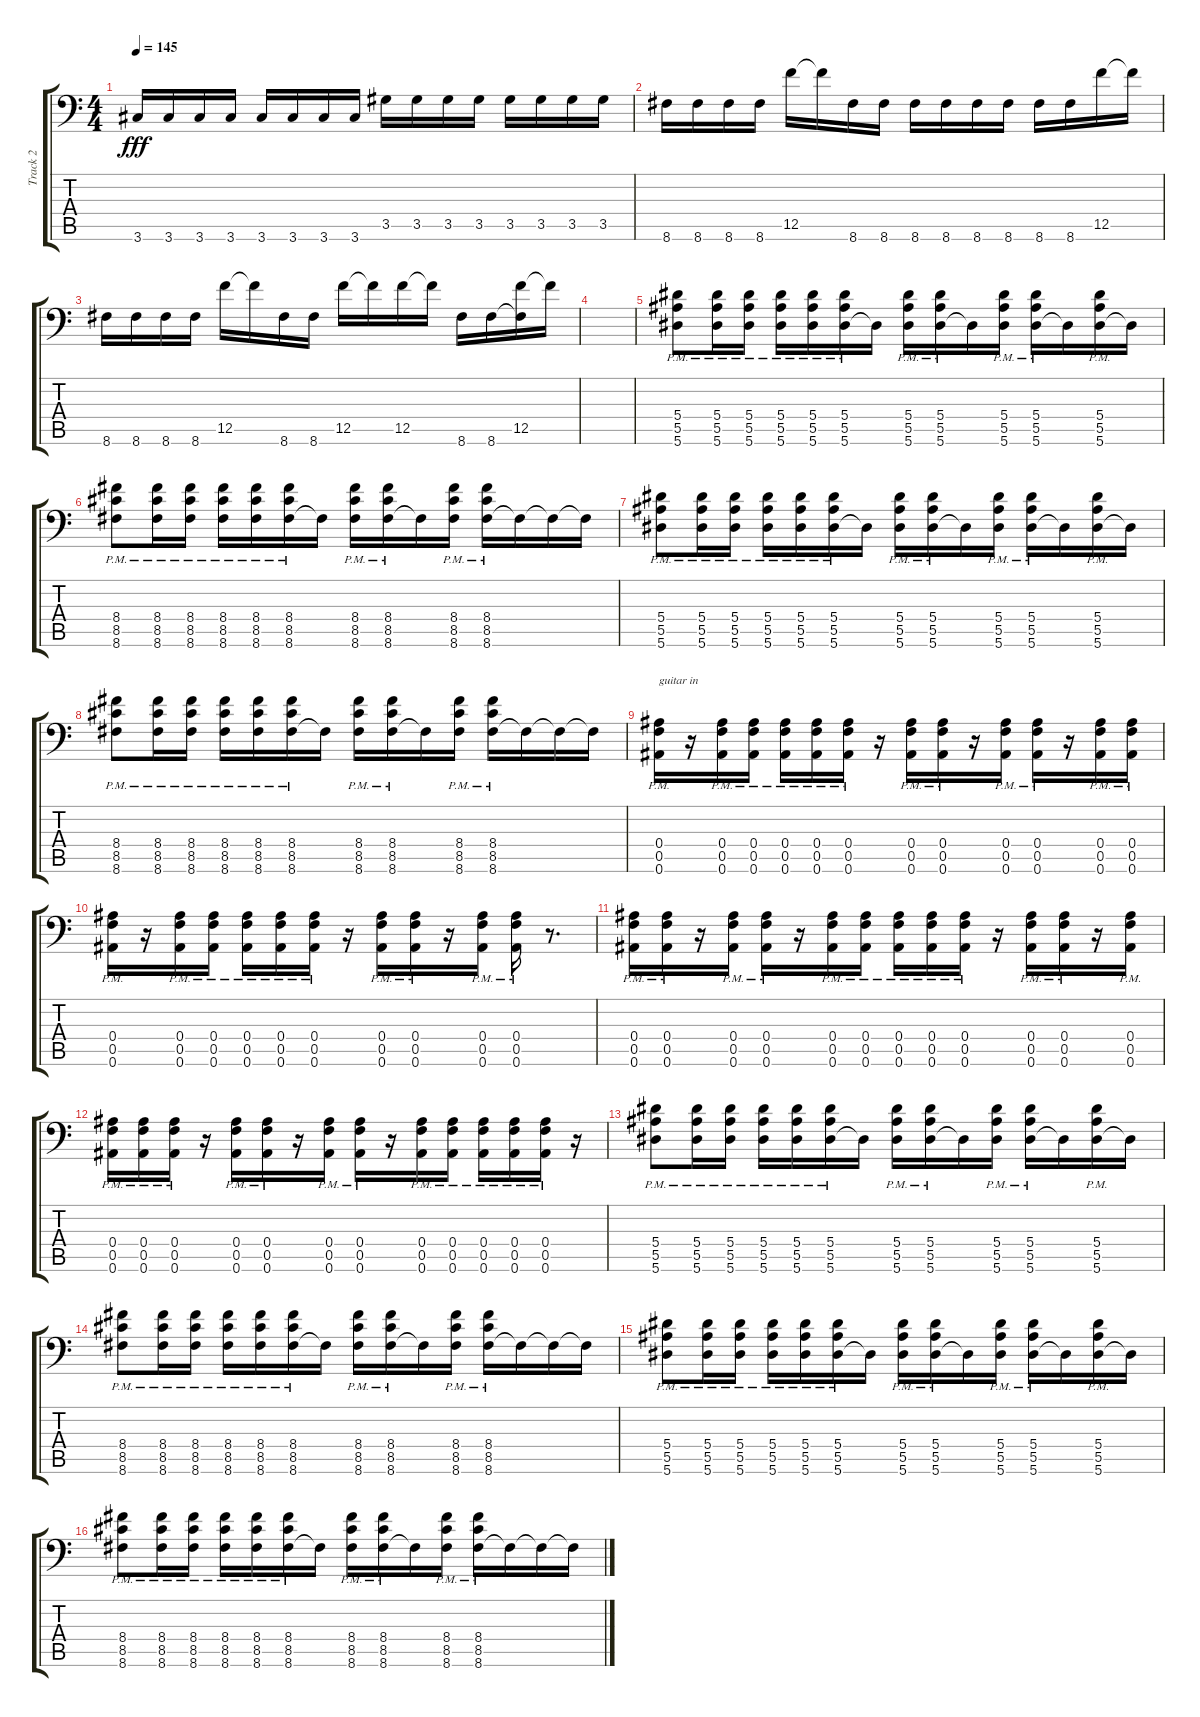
\track ("Track 2" "Track 2") {instrument distortionguitar}
\staff {score tabs}
\tuning (C4 G3 Eb3 Bb2 F2 Bb1) {hide}
\ts (4 4)
\tempo 145
\clef f4
\ks c
3.6.16{dy fff} 3.6.16 3.6.16 3.6.16 3.6.16 3.6.16 3.6.16 3.6.16 3.5.16 3.5.16 3.5.16 3.5.16 3.5.16 3.5.16 3.5.16 3.5.16 |
8.6.16 8.6.16 8.6.16 8.6.16 12.5.16 12.5{t}.16 8.6.16 8.6.16 8.6.16 8.6.16 8.6.16 8.6.16 8.6.16 8.6.16 12.5.16 12.5{t}.16 |
8.6.16 8.6.16 8.6.16 8.6.16 12.5.16 12.5{t}.16 8.6.16 8.6.16 12.5.16 12.5{t}.16 12.5.16 12.5{t}.16 8.6.16 8.6.16 (12.5 8.6{t}).16 12.5{t}.16 |
|
(5.4{pm} 5.5{pm} 5.6{pm}).8 (5.4{pm} 5.5{pm} 5.6{pm}).16 (5.4{pm} 5.5{pm} 5.6{pm}).16 (5.4{pm} 5.5{pm} 5.6{pm}).16 (5.4{pm} 5.5{pm} 5.6{pm}).16 (5.4{pm} 5.5{pm} 5.6{pm}).16 5.6{t}.16 (5.4{pm} 5.5{pm} 5.6{pm}).16 (5.4{pm} 5.5{pm} 5.6{pm}).16 5.6{t}.16 (5.4{pm} 5.5{pm} 5.6{pm}).16 (5.4{pm} 5.5{pm} 5.6{pm}).16 5.6{t}.16 (5.4{pm} 5.5{pm} 5.6{pm}).16 5.6{t}.16 |
(8.4{pm} 8.5{pm} 8.6{pm}).8 (8.4{pm} 8.5{pm} 8.6{pm}).16 (8.4{pm} 8.5{pm} 8.6{pm}).16 (8.4{pm} 8.5{pm} 8.6{pm}).16 (8.4{pm} 8.5{pm} 8.6{pm}).16 (8.4{pm} 8.5{pm} 8.6{pm}).16 8.6{t}.16 (8.4{pm} 8.5{pm} 8.6{pm}).16 (8.4{pm} 8.5{pm} 8.6{pm}).16 8.6{t}.16 (8.4{pm} 8.5{pm} 8.6{pm}).16 (8.4{pm} 8.5{pm} 8.6{pm}).16 8.6{t}.16 8.6{t}.16 8.6{t}.16 |
(5.4{pm} 5.5{pm} 5.6{pm}).8 (5.4{pm} 5.5{pm} 5.6{pm}).16 (5.4{pm} 5.5{pm} 5.6{pm}).16 (5.4{pm} 5.5{pm} 5.6{pm}).16 (5.4{pm} 5.5{pm} 5.6{pm}).16 (5.4{pm} 5.5{pm} 5.6{pm}).16 5.6{t}.16 (5.4{pm} 5.5{pm} 5.6{pm}).16 (5.4{pm} 5.5{pm} 5.6{pm}).16 5.6{t}.16 (5.4{pm} 5.5{pm} 5.6{pm}).16 (5.4{pm} 5.5{pm} 5.6{pm}).16 5.6{t}.16 (5.4{pm} 5.5{pm} 5.6{pm}).16 5.6{t}.16 |
(8.4{pm} 8.5{pm} 8.6{pm}).8 (8.4{pm} 8.5{pm} 8.6{pm}).16 (8.4{pm} 8.5{pm} 8.6{pm}).16 (8.4{pm} 8.5{pm} 8.6{pm}).16 (8.4{pm} 8.5{pm} 8.6{pm}).16 (8.4{pm} 8.5{pm} 8.6{pm}).16 8.6{t}.16 (8.4{pm} 8.5{pm} 8.6{pm}).16 (8.4{pm} 8.5{pm} 8.6{pm}).16 8.6{t}.16 (8.4{pm} 8.5{pm} 8.6{pm}).16 (8.4{pm} 8.5{pm} 8.6{pm}).16 8.6{t}.16 8.6{t}.16 8.6{t}.16 |
(0.4{pm} 0.5{pm} 0.6{pm}).16{txt "guitar in"} r.16 (0.4{pm} 0.5{pm} 0.6{pm}).16 (0.4{pm} 0.5{pm} 0.6{pm}).16 (0.4{pm} 0.5{pm} 0.6{pm}).16 (0.4{pm} 0.5{pm} 0.6{pm}).16 (0.4{pm} 0.5{pm} 0.6{pm}).16 r.16 (0.4{pm} 0.5{pm} 0.6{pm}).16 (0.4{pm} 0.5{pm} 0.6{pm}).16 r.16 (0.4{pm} 0.5{pm} 0.6{pm}).16 (0.4{pm} 0.5{pm} 0.6{pm}).16 r.16 (0.4{pm} 0.5{pm} 0.6{pm}).16 (0.4{pm} 0.5{pm} 0.6{pm}).16 |
(0.4{pm} 0.5{pm} 0.6{pm}).16 r.16 (0.4{pm} 0.5{pm} 0.6{pm}).16 (0.4{pm} 0.5{pm} 0.6{pm}).16 (0.4{pm} 0.5{pm} 0.6{pm}).16 (0.4{pm} 0.5{pm} 0.6{pm}).16 (0.4{pm} 0.5{pm} 0.6{pm}).16 r.16 (0.4{pm} 0.5{pm} 0.6{pm}).16 (0.4{pm} 0.5{pm} 0.6{pm}).16 r.16 (0.4{pm} 0.5{pm} 0.6{pm}).16 (0.4{pm} 0.5{pm} 0.6{pm}).16 r.8{d} |
(0.4{pm} 0.5{pm} 0.6{pm}).16 (0.4{pm} 0.5{pm} 0.6{pm}).16 r.16 (0.4{pm} 0.5{pm} 0.6{pm}).16 (0.4{pm} 0.5{pm} 0.6{pm}).16 r.16 (0.4{pm} 0.5{pm} 0.6{pm}).16 (0.4{pm} 0.5{pm} 0.6{pm}).16 (0.4{pm} 0.5{pm} 0.6{pm}).16 (0.4{pm} 0.5{pm} 0.6{pm}).16 (0.4{pm} 0.5{pm} 0.6{pm}).16 r.16 (0.4{pm} 0.5{pm} 0.6{pm}).16 (0.4{pm} 0.5{pm} 0.6{pm}).16 r.16 (0.4{pm} 0.5{pm} 0.6{pm}).16 |
(0.4{pm} 0.5{pm} 0.6{pm}).16 (0.4{pm} 0.5{pm} 0.6{pm}).16 (0.4{pm} 0.5{pm} 0.6{pm}).16 r.16 (0.4{pm} 0.5{pm} 0.6{pm}).16 (0.4{pm} 0.5{pm} 0.6{pm}).16 r.16 (0.4{pm} 0.5{pm} 0.6{pm}).16 (0.4{pm} 0.5{pm} 0.6{pm}).16 r.16 (0.4{pm} 0.5{pm} 0.6{pm}).16 (0.4{pm} 0.5{pm} 0.6{pm}).16 (0.4{pm} 0.5{pm} 0.6{pm}).16 (0.4{pm} 0.5{pm} 0.6{pm}).16 (0.4{pm} 0.5{pm} 0.6{pm}).16 r.16 |
(5.4{pm} 5.5{pm} 5.6{pm}).8 (5.4{pm} 5.5{pm} 5.6{pm}).16 (5.4{pm} 5.5{pm} 5.6{pm}).16 (5.4{pm} 5.5{pm} 5.6{pm}).16 (5.4{pm} 5.5{pm} 5.6{pm}).16 (5.4{pm} 5.5{pm} 5.6{pm}).16 5.6{t}.16 (5.4{pm} 5.5{pm} 5.6{pm}).16 (5.4{pm} 5.5{pm} 5.6{pm}).16 5.6{t}.16 (5.4{pm} 5.5{pm} 5.6{pm}).16 (5.4{pm} 5.5{pm} 5.6{pm}).16 5.6{t}.16 (5.4{pm} 5.5{pm} 5.6{pm}).16 5.6{t}.16 |
(8.4{pm} 8.5{pm} 8.6{pm}).8 (8.4{pm} 8.5{pm} 8.6{pm}).16 (8.4{pm} 8.5{pm} 8.6{pm}).16 (8.4{pm} 8.5{pm} 8.6{pm}).16 (8.4{pm} 8.5{pm} 8.6{pm}).16 (8.4{pm} 8.5{pm} 8.6{pm}).16 8.6{t}.16 (8.4{pm} 8.5{pm} 8.6{pm}).16 (8.4{pm} 8.5{pm} 8.6{pm}).16 8.6{t}.16 (8.4{pm} 8.5{pm} 8.6{pm}).16 (8.4{pm} 8.5{pm} 8.6{pm}).16 8.6{t}.16 8.6{t}.16 8.6{t}.16 |
(5.4{pm} 5.5{pm} 5.6{pm}).8 (5.4{pm} 5.5{pm} 5.6{pm}).16 (5.4{pm} 5.5{pm} 5.6{pm}).16 (5.4{pm} 5.5{pm} 5.6{pm}).16 (5.4{pm} 5.5{pm} 5.6{pm}).16 (5.4{pm} 5.5{pm} 5.6{pm}).16 5.6{t}.16 (5.4{pm} 5.5{pm} 5.6{pm}).16 (5.4{pm} 5.5{pm} 5.6{pm}).16 5.6{t}.16 (5.4{pm} 5.5{pm} 5.6{pm}).16 (5.4{pm} 5.5{pm} 5.6{pm}).16 5.6{t}.16 (5.4{pm} 5.5{pm} 5.6{pm}).16 5.6{t}.16 |
(8.4{pm} 8.5{pm} 8.6{pm}).8 (8.4{pm} 8.5{pm} 8.6{pm}).16 (8.4{pm} 8.5{pm} 8.6{pm}).16 (8.4{pm} 8.5{pm} 8.6{pm}).16 (8.4{pm} 8.5{pm} 8.6{pm}).16 (8.4{pm} 8.5{pm} 8.6{pm}).16 8.6{t}.16 (8.4{pm} 8.5{pm} 8.6{pm}).16 (8.4{pm} 8.5{pm} 8.6{pm}).16 8.6{t}.16 (8.4{pm} 8.5{pm} 8.6{pm}).16 (8.4{pm} 8.5{pm} 8.6{pm}).16 8.6{t}.16 8.6{t}.16 8.6{t}.16
